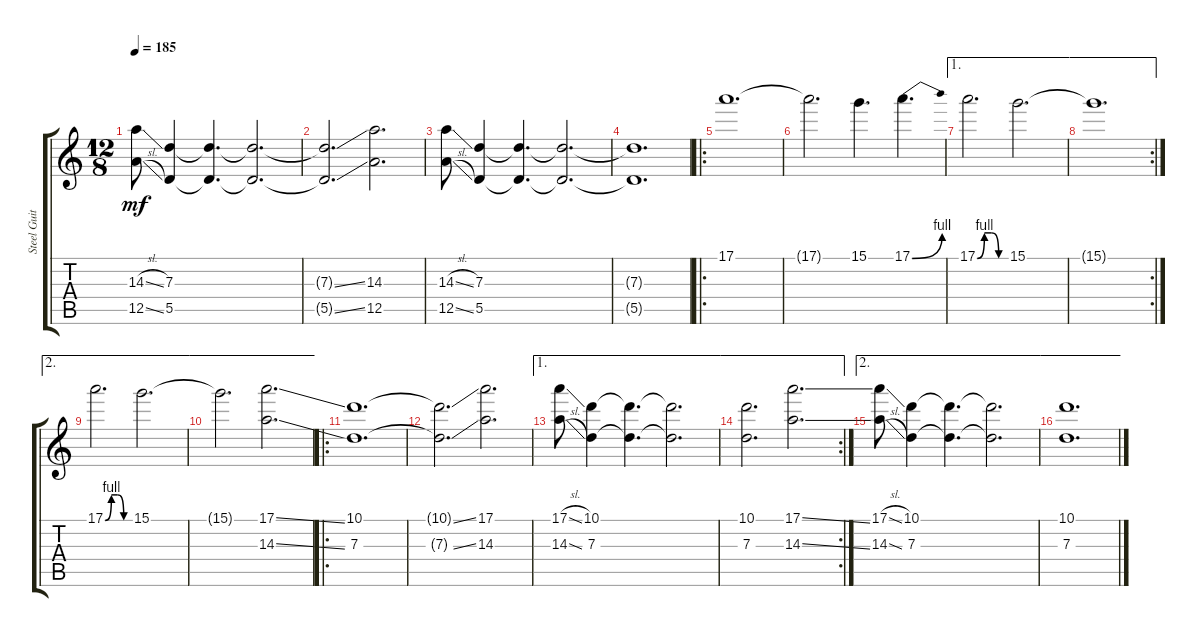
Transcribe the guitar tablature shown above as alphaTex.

\track ("Steel Guitar" "Steel Guit") {instrument acousticguitarsteel}
\staff {score tabs}
\tuning (E4 B3 G3 D3 A2 D2) {hide}
\ts (12 8)
\tempo 185
\clef g2
\ks c
(14.3{sl} 12.5{sl}).8{dy mf} (7.3 5.5).4 (7.3{t} 5.5{t}).4{d} (7.3{t} 5.5{t}).2{d} |
(7.3{ss t} 5.5{ss t}).2{d} (14.3 12.5).2{d} |
(14.3{sl} 12.5{sl}).8 (7.3 5.5).4 (7.3{t} 5.5{t}).4{d} (7.3{t} 5.5{t}).2{d} |
(7.3{t} 5.5{t}).1{d} |
\ro
17.1.1{d} |
17.1{t}.2{d} 15.1.4{d} 17.1{be (bend 0 0 60 4)}.4{d} |
\ae 1
17.1{be (custom 0 0 15 4 30 4 45 0 60 0)}.2{d} 15.1.2{d} |
\ae 1
\rc 2
15.1{t}.1{d} |
\ae 2
17.1{be (custom 0 0 15 4 30 4 45 0 60 0)}.2{d} 15.1.2{d} |
\ae 2
15.1{t}.2{d} (17.1{ss} 14.3{ss}).2{d} |
\ro
(10.1 7.3).1{d} |
(10.1{ss t} 7.3{ss t}).2{d} (17.1 14.3).2{d} |
\ae 1
(17.1{sl} 14.3{sl}).8 (10.1 7.3).4 (10.1{t} 7.3{t}).4{d} (10.1{t} 7.3{t}).2{d} |
\ae 1
\rc 2
(10.1 7.3).2{d} (17.1{ss} 14.3{ss}).2{d} |
\ae 2
(17.1{sl} 14.3{sl}).8 (10.1 7.3).4 (10.1{t} 7.3{t}).4{d} (10.1{t} 7.3{t}).2{d} |
\ae 2
(10.1 7.3).1{d}
